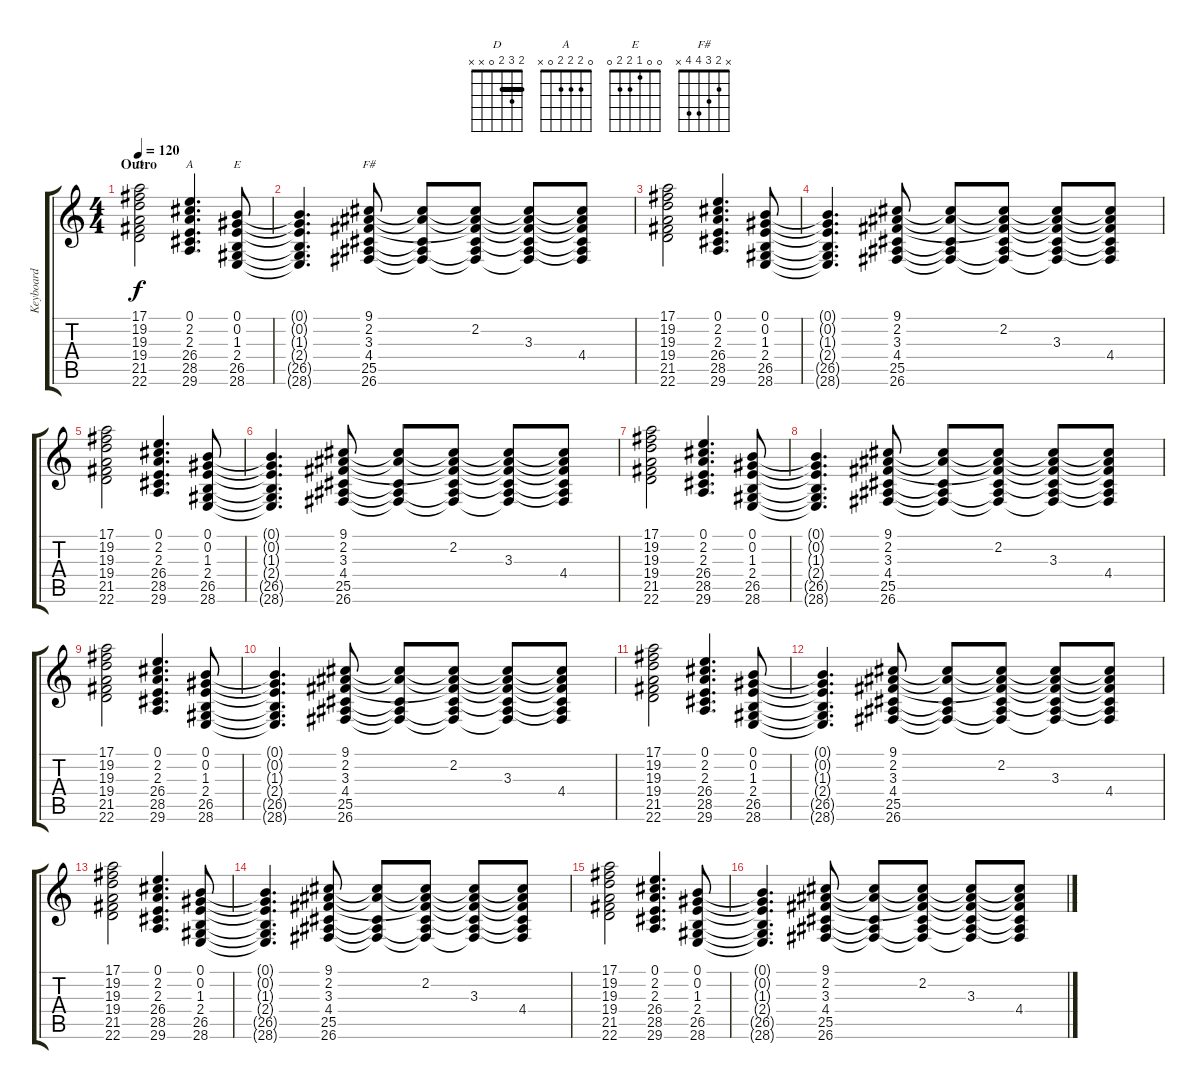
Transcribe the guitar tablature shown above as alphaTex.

\track ("Keyboard" "Keyboard") {instrument drawbarorgan}
\staff {score tabs}
\tuning (E4 B3 G3 D3 A2 E2) {hide}
\chord ("D" 2 3 2 0 x x) {barre 2}
\chord ("A" 0 2 2 2 0 x)
\chord ("E" 0 0 1 2 2 0)
\chord ("F#" x 2 3 4 4 x)
\ts (4 4)
\section ("" "Outro")
\tempo 120
\clef g2
\ks c
(17.1 19.2 19.3 19.4 21.5 22.6).2{ch "D" dy f} (0.1 2.2 2.3 26.4 28.5 29.6).4{d ch "A"} (0.1 0.2 1.3 2.4 26.5 28.6).8{ch "E"} |
(0.1{t} 0.2{t} 1.3{t} 2.4{t} 26.5{t} 28.6{t}).4{d} (9.1 2.2 3.3 4.4 25.5 26.6).8{ch "F#"} (9.1{t} 2.2{t} 3.3{t} 4.4{t} 25.5{t}).8 (9.1{t} 2.2 3.3{t} 4.4{t} 25.5{t} 26.6{t}).8 (9.1{t} 2.2{t} 3.3 4.4{t} 25.5{t} 26.6{t}).8 (9.1{t} 2.2{t} 3.3{t} 4.4 25.5{t} 26.6{t}).8 |
(17.1 19.2 19.3 19.4 21.5 22.6).2 (0.1 2.2 2.3 26.4 28.5 29.6).4{d} (0.1 0.2 1.3 2.4 26.5 28.6).8 |
(0.1{t} 0.2{t} 1.3{t} 2.4{t} 26.5{t} 28.6{t}).4{d} (9.1 2.2 3.3 4.4 25.5 26.6).8 (9.1{t} 2.2{t} 3.3{t} 4.4{t} 25.5{t}).8 (9.1{t} 2.2 3.3{t} 4.4{t} 25.5{t} 26.6{t}).8 (9.1{t} 2.2{t} 3.3 4.4{t} 25.5{t} 26.6{t}).8 (9.1{t} 2.2{t} 3.3{t} 4.4 25.5{t} 26.6{t}).8 |
(17.1 19.2 19.3 19.4 21.5 22.6).2 (0.1 2.2 2.3 26.4 28.5 29.6).4{d} (0.1 0.2 1.3 2.4 26.5 28.6).8 |
(0.1{t} 0.2{t} 1.3{t} 2.4{t} 26.5{t} 28.6{t}).4{d} (9.1 2.2 3.3 4.4 25.5 26.6).8 (9.1{t} 2.2{t} 3.3{t} 4.4{t} 25.5{t}).8 (9.1{t} 2.2 3.3{t} 4.4{t} 25.5{t} 26.6{t}).8 (9.1{t} 2.2{t} 3.3 4.4{t} 25.5{t} 26.6{t}).8 (9.1{t} 2.2{t} 3.3{t} 4.4 25.5{t} 26.6{t}).8 |
(17.1 19.2 19.3 19.4 21.5 22.6).2 (0.1 2.2 2.3 26.4 28.5 29.6).4{d} (0.1 0.2 1.3 2.4 26.5 28.6).8 |
(0.1{t} 0.2{t} 1.3{t} 2.4{t} 26.5{t} 28.6{t}).4{d} (9.1 2.2 3.3 4.4 25.5 26.6).8 (9.1{t} 2.2{t} 3.3{t} 4.4{t} 25.5{t}).8 (9.1{t} 2.2 3.3{t} 4.4{t} 25.5{t} 26.6{t}).8 (9.1{t} 2.2{t} 3.3 4.4{t} 25.5{t} 26.6{t}).8 (9.1{t} 2.2{t} 3.3{t} 4.4 25.5{t} 26.6{t}).8 |
(17.1 19.2 19.3 19.4 21.5 22.6).2 (0.1 2.2 2.3 26.4 28.5 29.6).4{d} (0.1 0.2 1.3 2.4 26.5 28.6).8 |
(0.1{t} 0.2{t} 1.3{t} 2.4{t} 26.5{t} 28.6{t}).4{d} (9.1 2.2 3.3 4.4 25.5 26.6).8 (9.1{t} 2.2{t} 3.3{t} 4.4{t} 25.5{t}).8 (9.1{t} 2.2 3.3{t} 4.4{t} 25.5{t} 26.6{t}).8 (9.1{t} 2.2{t} 3.3 4.4{t} 25.5{t} 26.6{t}).8 (9.1{t} 2.2{t} 3.3{t} 4.4 25.5{t} 26.6{t}).8 |
(17.1 19.2 19.3 19.4 21.5 22.6).2 (0.1 2.2 2.3 26.4 28.5 29.6).4{d} (0.1 0.2 1.3 2.4 26.5 28.6).8 |
(0.1{t} 0.2{t} 1.3{t} 2.4{t} 26.5{t} 28.6{t}).4{d} (9.1 2.2 3.3 4.4 25.5 26.6).8 (9.1{t} 2.2{t} 3.3{t} 4.4{t} 25.5{t}).8 (9.1{t} 2.2 3.3{t} 4.4{t} 25.5{t} 26.6{t}).8 (9.1{t} 2.2{t} 3.3 4.4{t} 25.5{t} 26.6{t}).8 (9.1{t} 2.2{t} 3.3{t} 4.4 25.5{t} 26.6{t}).8 |
(17.1 19.2 19.3 19.4 21.5 22.6).2 (0.1 2.2 2.3 26.4 28.5 29.6).4{d} (0.1 0.2 1.3 2.4 26.5 28.6).8 |
(0.1{t} 0.2{t} 1.3{t} 2.4{t} 26.5{t} 28.6{t}).4{d} (9.1 2.2 3.3 4.4 25.5 26.6).8 (9.1{t} 2.2{t} 3.3{t} 4.4{t} 25.5{t}).8 (9.1{t} 2.2 3.3{t} 4.4{t} 25.5{t} 26.6{t}).8 (9.1{t} 2.2{t} 3.3 4.4{t} 25.5{t} 26.6{t}).8 (9.1{t} 2.2{t} 3.3{t} 4.4 25.5{t} 26.6{t}).8 |
(17.1 19.2 19.3 19.4 21.5 22.6).2 (0.1 2.2 2.3 26.4 28.5 29.6).4{d} (0.1 0.2 1.3 2.4 26.5 28.6).8 |
(0.1{t} 0.2{t} 1.3{t} 2.4{t} 26.5{t} 28.6{t}).4{d} (9.1 2.2 3.3 4.4 25.5 26.6).8 (9.1{t} 2.2{t} 3.3{t} 4.4{t} 25.5{t}).8 (9.1{t} 2.2 3.3{t} 4.4{t} 25.5{t} 26.6{t}).8 (9.1{t} 2.2{t} 3.3 4.4{t} 25.5{t} 26.6{t}).8 (9.1{t} 2.2{t} 3.3{t} 4.4 25.5{t} 26.6{t}).8
